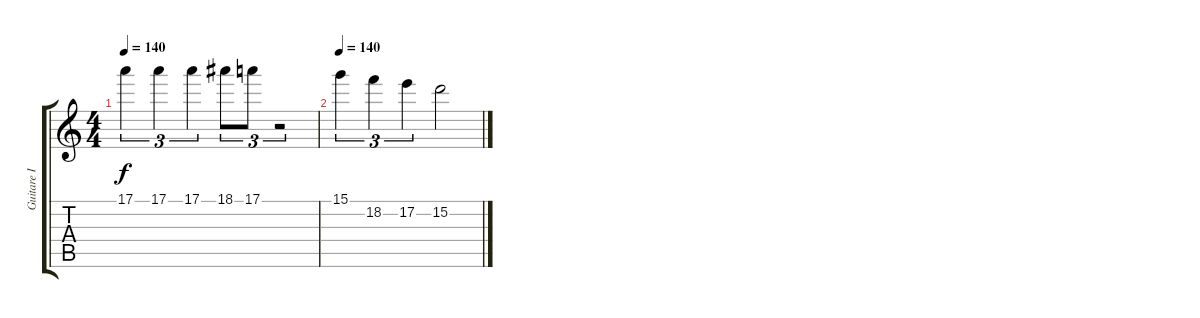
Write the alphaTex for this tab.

\track ("Guitare I" "Guitare I") {instrument distortionguitar}
\staff {score tabs}
\tuning (E4 B3 G3 D3 A2 E2) {hide}
\ts (4 4)
\tempo 140
\clef g2
\ks c
17.1.4{tu (3 2) dy f} 17.1.4{tu (3 2)} 17.1.4{tu (3 2)} 18.1.8{tu (3 2)} 17.1.8{tu (3 2)} r.2{tu (3 2)} |
\tempo 140
15.1.4{tu (3 2)} 18.2.4{tu (3 2)} 17.2.4{tu (3 2)} 15.2.2
